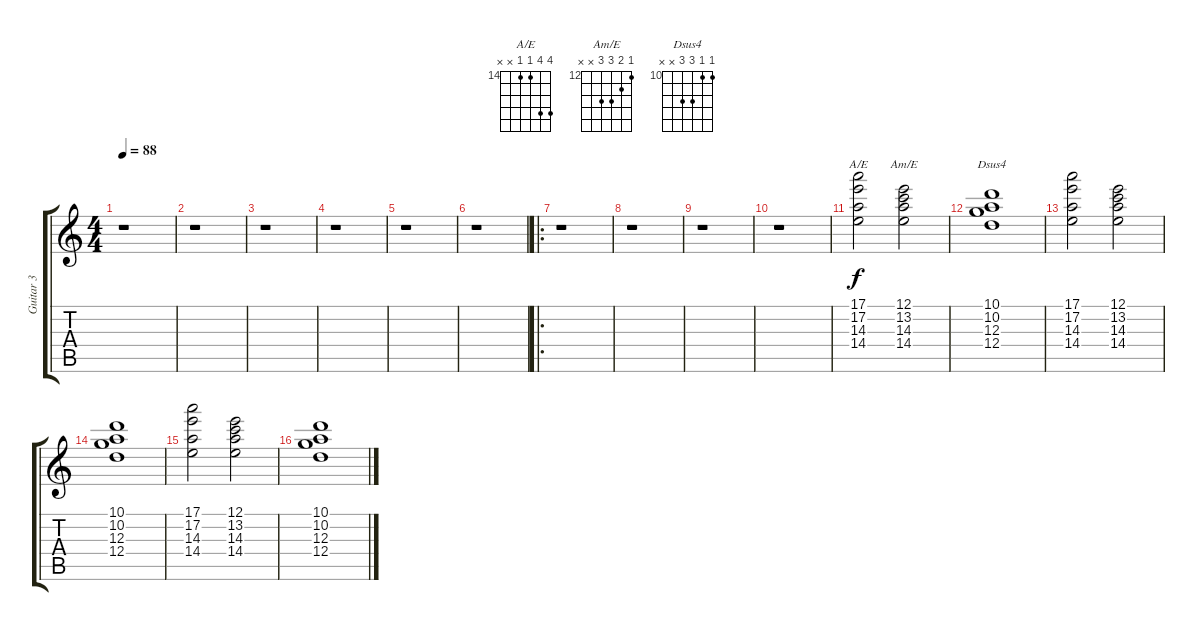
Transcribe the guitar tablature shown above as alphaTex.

\track ("Guitar 3" "Guitar 3") {instrument electricguitarclean}
\staff {score tabs}
\tuning (E4 B3 G3 D3 A2 E2) {hide}
\chord ("A/E" 17 17 14 14 x x) {firstfret 14}
\chord ("Am/E" 12 13 14 14 x x) {firstfret 12}
\chord ("Dsus4" 10 10 12 12 x x) {firstfret 10}
\ts (4 4)
\tempo 88
\clef g2
\ks c
r.1{dy f instrument electricguitarclean} |
r.1 |
r.1 |
r.1 |
r.1 |
r.1 |
\ro
r.1 |
r.1 |
r.1 |
r.1 |
(17.1 17.2 14.3 14.4).2{ch "A/E"} (12.1 13.2 14.3 14.4).2{ch "Am/E"} |
(10.1 10.2 12.3 12.4).1{ch "Dsus4"} |
(17.1 17.2 14.3 14.4).2 (12.1 13.2 14.3 14.4).2 |
(10.1 10.2 12.3 12.4).1 |
(17.1 17.2 14.3 14.4).2 (12.1 13.2 14.3 14.4).2 |
(10.1 10.2 12.3 12.4).1
